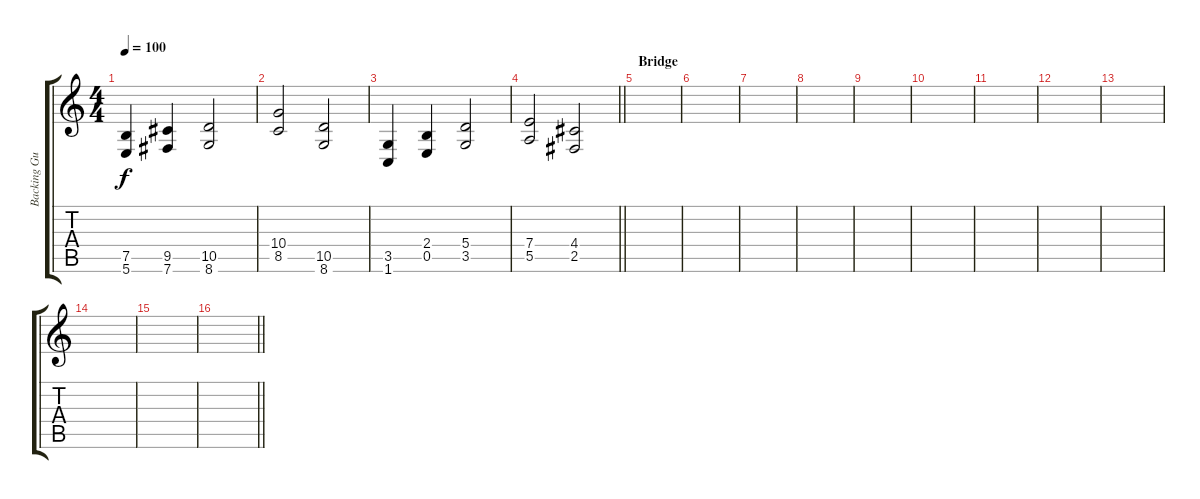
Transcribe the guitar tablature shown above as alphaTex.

\track ("Backing Guitar" "Backing Gu") {instrument distortionguitar}
\staff {score tabs}
\tuning (B3 Gb3 D3 A2 E2 B1) {hide}
\ts (4 4)
\tempo 100
\clef g2
\ks c
(7.5 5.6).4{dy f instrument distortionguitar} (9.5 7.6).4 (10.5 8.6).2 |
(10.4 8.5).2 (10.5 8.6).2 |
(3.5 1.6).4 (2.4 0.5).4 (5.4 3.5).2 |
\barLineRight lightlight
(7.4 5.5).2 (4.4 2.5).2 |
\section ("" "Bridge")
|
|
|
|
|
|
|
|
|
|
|
\barLineRight lightlight
